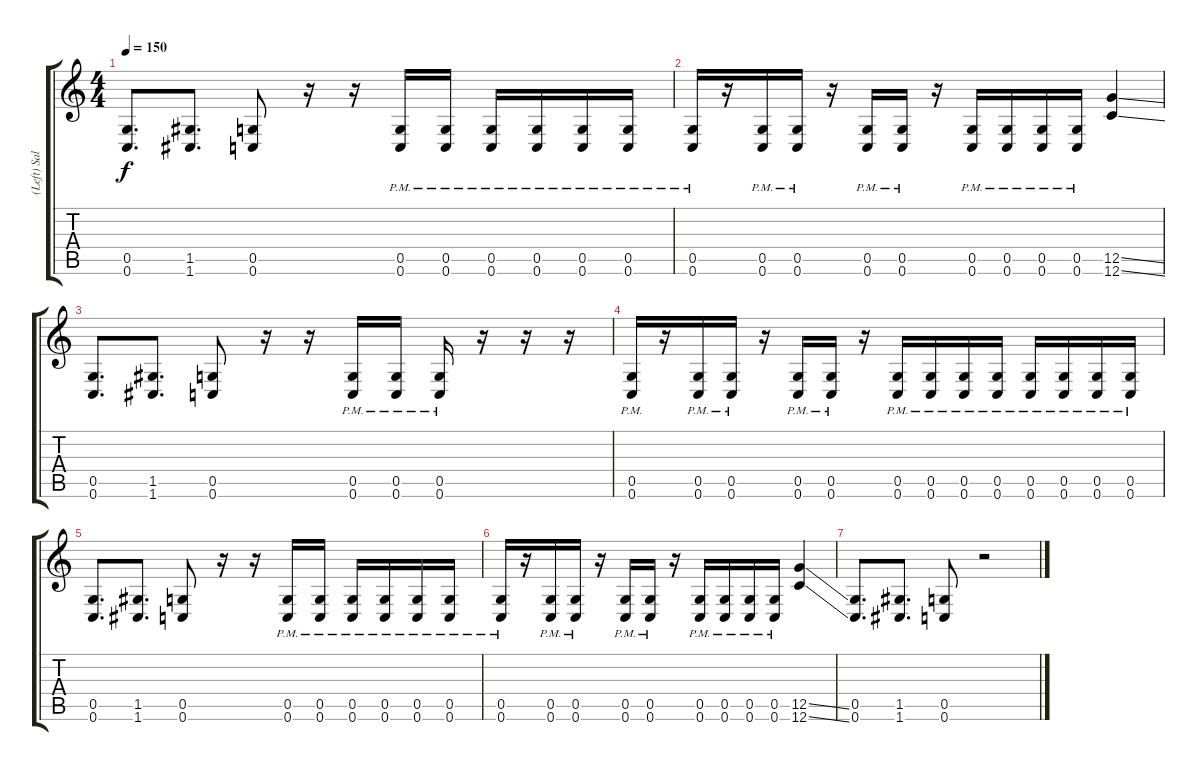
\track ("(Left) Sal" "(Left) Sal") {instrument distortionguitar}
\staff {score tabs}
\tuning (D4 A3 F3 C3 G2 C2) {hide}
\ts (4 4)
\tempo 150
\clef g2
\ks c
(0.5 0.6).8{d dy f} (1.5 1.6).8{d} (0.5 0.6).8 r.16 r.16 (0.5{pm} 0.6{pm}).16 (0.5{pm} 0.6{pm}).16 (0.5{pm} 0.6{pm}).16 (0.5{pm} 0.6{pm}).16 (0.5{pm} 0.6{pm}).16 (0.5{pm} 0.6{pm}).16 |
(0.5{pm} 0.6{pm}).16 r.16 (0.5{pm} 0.6{pm}).16 (0.5{pm} 0.6{pm}).16 r.16 (0.5{pm} 0.6{pm}).16 (0.5{pm} 0.6{pm}).16 r.16 (0.5{pm} 0.6{pm}).16 (0.5{pm} 0.6{pm}).16 (0.5{pm} 0.6{pm}).16 (0.5{pm} 0.6{pm}).16 (12.5{ss} 12.6{ss}).4 |
(0.5 0.6).8{d} (1.5 1.6).8{d} (0.5 0.6).8 r.16 r.16 (0.5{pm} 0.6{pm}).16 (0.5{pm} 0.6{pm}).16 (0.5{pm} 0.6{pm}).16 r.16 r.16 r.16 |
(0.5{pm} 0.6{pm}).16 r.16 (0.5{pm} 0.6{pm}).16 (0.5{pm} 0.6{pm}).16 r.16 (0.5{pm} 0.6{pm}).16 (0.5{pm} 0.6{pm}).16 r.16 (0.5{pm} 0.6{pm}).16 (0.5{pm} 0.6{pm}).16 (0.5{pm} 0.6{pm}).16 (0.5{pm} 0.6{pm}).16 (0.5{pm} 0.6{pm}).16 (0.5{pm} 0.6{pm}).16 (0.5{pm} 0.6{pm}).16 (0.5{pm} 0.6{pm}).16 |
(0.5 0.6).8{d} (1.5 1.6).8{d} (0.5 0.6).8 r.16 r.16 (0.5{pm} 0.6{pm}).16 (0.5{pm} 0.6{pm}).16 (0.5{pm} 0.6{pm}).16 (0.5{pm} 0.6{pm}).16 (0.5{pm} 0.6{pm}).16 (0.5{pm} 0.6{pm}).16 |
(0.5{pm} 0.6{pm}).16 r.16 (0.5{pm} 0.6{pm}).16 (0.5{pm} 0.6{pm}).16 r.16 (0.5{pm} 0.6{pm}).16 (0.5{pm} 0.6{pm}).16 r.16 (0.5{pm} 0.6{pm}).16 (0.5{pm} 0.6{pm}).16 (0.5{pm} 0.6{pm}).16 (0.5 0.6{pm}).16 (12.5{ss} 12.6{ss}).4 |
(0.5 0.6).8{d} (1.5 1.6).8{d} (0.5 0.6).8 r.2
